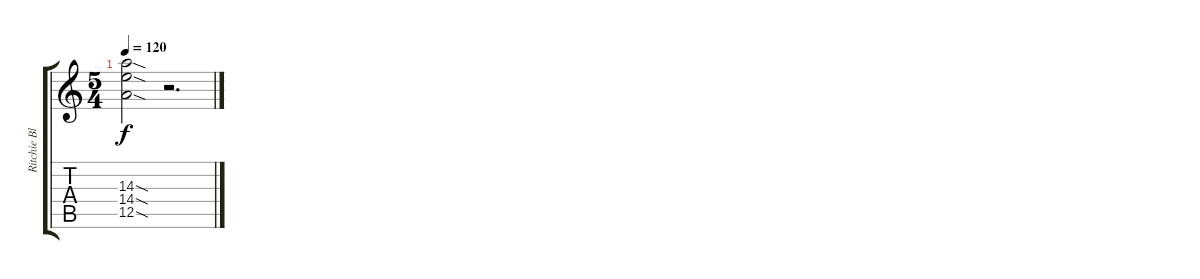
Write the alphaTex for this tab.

\track ("Ritchie Blackmore (rythm)" "Ritchie Bl") {instrument overdrivenguitar}
\staff {score tabs}
\tuning (E4 B3 G3 D3 A2 E2) {hide}
\ts (5 4)
\tempo 120
\clef g2
\ks c
(14.3{sod} 14.4{sod} 12.5{sod}).2{dy f} r.2{d}
